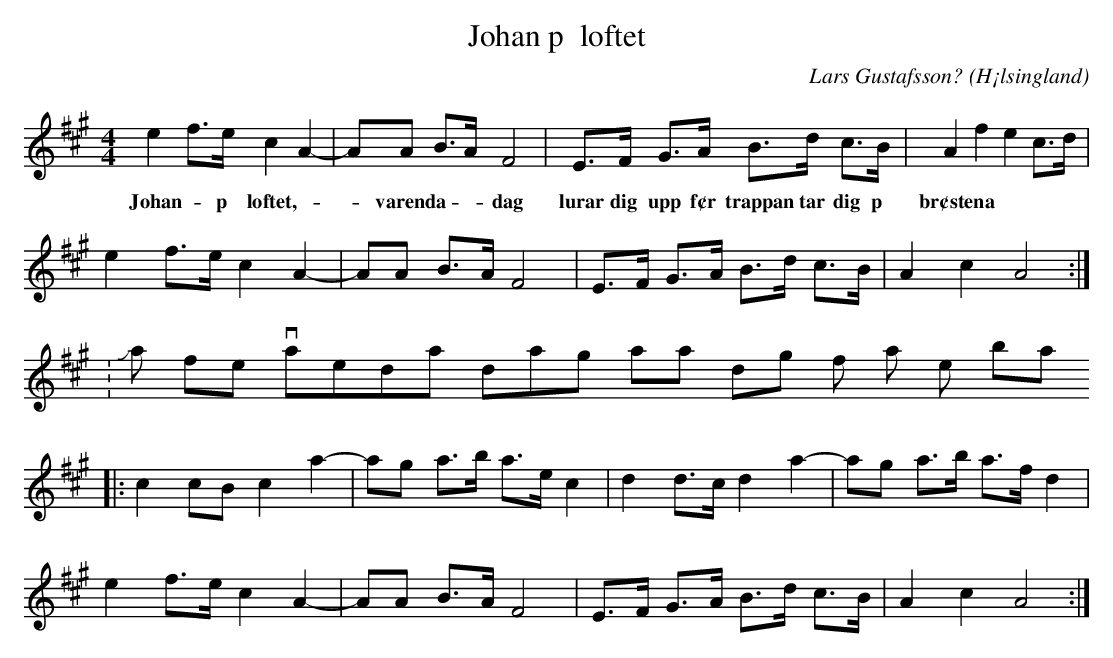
X:1
T:Johan p  loftet
C:Lars Gustafsson?
O:H¡lsingland
M:4/4
L:1/8
K:A
e2 f>e c2 A2-|AA B>A F4|E>F G>A B>d c>B|A2 f2 e2 c>d|
w: Johan - p  loftet, -- varenda -- dag lurar dig upp f¢r trappan tar dig p  br¢stena
e2 f>e c2 A2-|AA B>A F4|E>F G>A B>d c>B|A2 c2 A4:|
 w: Johan - p  loftet, -- varenda -- dag  akta -dig f¢r honom - han ¡r inte - bra
|:c2 cB c2 a2-|ag a>b a>e c2|d2 d>c d2 a2-|ag a>b a>f d2|
e2 f>e c2 A2-|AA B>A F4|E>F G>A B>d c>B|A2 c2 A4:|
